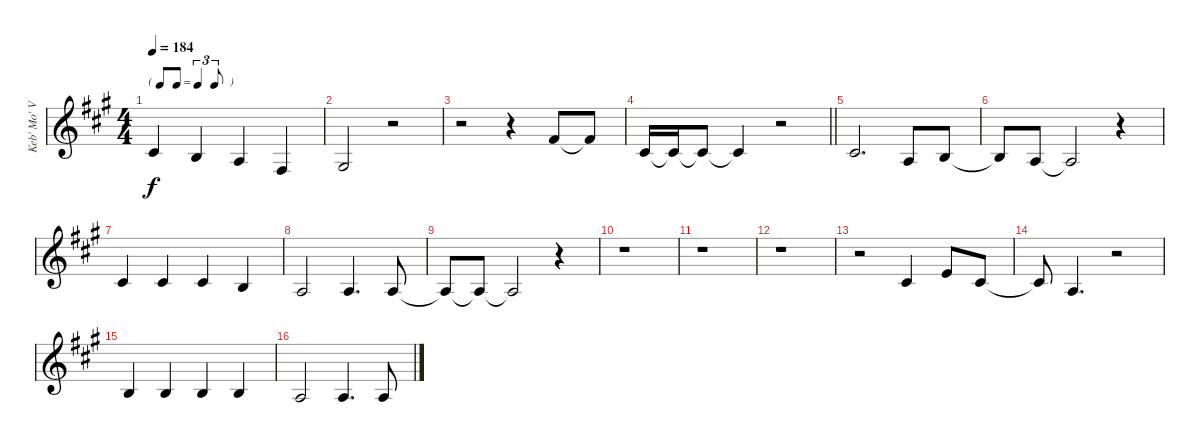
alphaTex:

\track ("Keb' Mo' Voice" "Keb' Mo' V") {instrument altosax}
\staff {score}
\tuning (E4 B3 G3 D3 A2 E2) {hide}
\ts (4 4)
\tf triplet8th
\tempo 184
\clef g2
\ks a
2.2.4{dy f} 0.2.4 2.3.4 4.4.4 |
1.3.2 r.2 |
r.2 r.4 2.1.8 2.1{t}.8 |
\barLineRight lightlight
2.2.16 2.2{t}.16 2.2{t}.8 2.2{t}.4 r.2 |
2.2.2{d} 2.3.8 0.2.8 |
0.2{t}.8 2.3.8 2.3{t}.2 r.4 |
2.2.4 2.2.4 2.2.4 0.2.4 |
2.3.2 2.3.4{d} 2.3.8 |
2.3{t}.8 2.3{t}.8 2.3{t}.2 r.4 |
r.1 |
r.1 |
r.1 |
r.2 2.2.4 0.1.8 2.2.8 |
2.2{t}.8 2.3.4{d} r.2 |
0.2.4 0.2.4 0.2.4 0.2.4 |
2.3.2 2.3.4{d} 2.3.8
